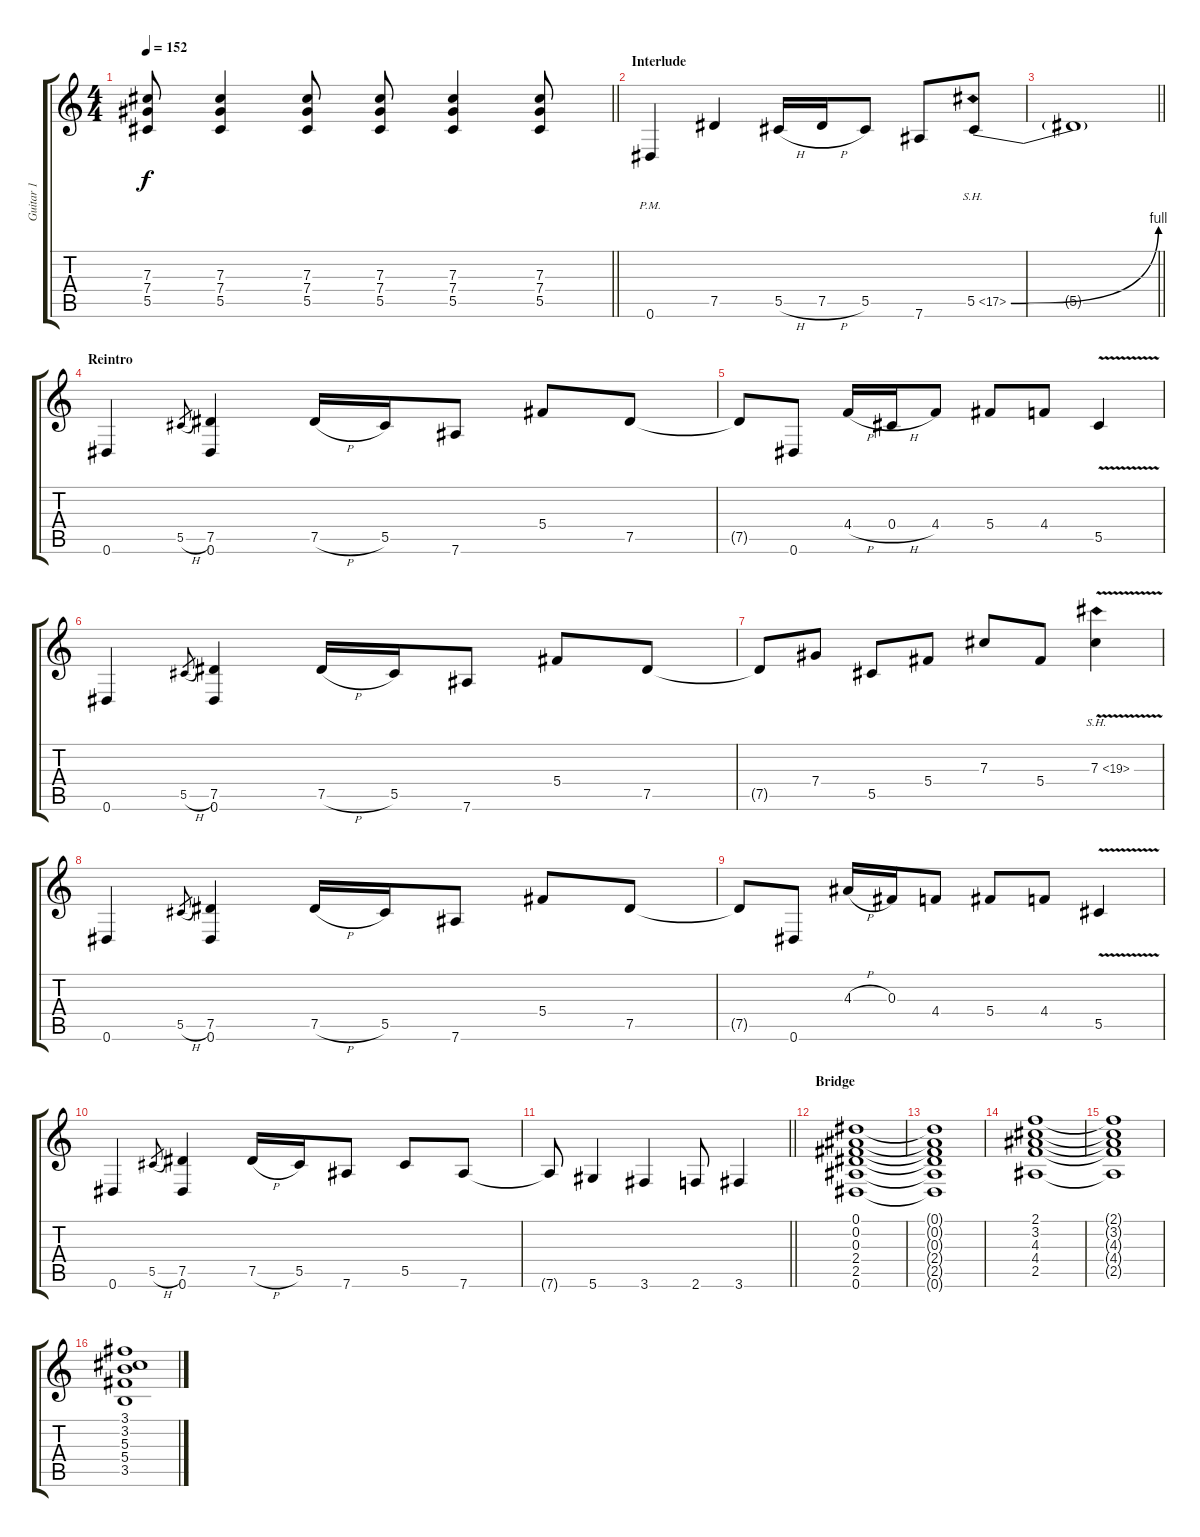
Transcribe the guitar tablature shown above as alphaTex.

\track ("Guitar 1" "Guitar 1") {instrument distortionguitar}
\staff {score tabs}
\tuning (Eb4 Bb3 Gb3 Db3 Ab2 Eb2) {hide}
\ts (4 4)
\tempo 152
\clef g2
\barLineRight lightlight
\ks c
(7.3 7.4 5.5).8{dy f} (7.3 7.4 5.5).4 (7.3 7.4 5.5).8 (7.3 7.4 5.5).8 (7.3 7.4 5.5).4 (7.3 7.4 5.5).8 |
\section ("" "Interlude")
0.6{pm}.4 7.5.4 5.5{h}.16 7.5{h}.16 5.5.8 7.6.8 5.5{be (bend 0 0 60 4) sh 12}.8 |
\barLineRight lightlight
5.5{t}.1 |
\section ("" "Reintro")
0.6.4 5.5{h}.8{gr} (7.5 0.6).4 7.5{h}.16 5.5.16 7.6.8 5.4.8 7.5.8 |
7.5{t}.8 0.6.8 4.4{h}.16 0.4{h}.16 4.4.8 5.4.8 4.4.8 5.5{v}.4 |
0.6.4 5.5{h}.8{gr} (7.5 0.6).4 7.5{h}.16 5.5.16 7.6.8 5.4.8 7.5.8 |
7.5{t}.8 7.4.8 5.5.8 5.4.8 7.3.8 5.4.8 7.3{sh 12 v}.4 |
0.6.4 5.5{h}.8{gr} (7.5 0.6).4 7.5{h}.16 5.5.16 7.6.8 5.4.8 7.5.8 |
7.5{t}.8 0.6.8 4.3{h}.16 0.3.16 4.4.8 5.4.8 4.4.8 5.5{v}.4 |
0.6.4 5.5{h}.8{gr} (7.5 0.6).4 7.5{h}.16 5.5.16 7.6.8 5.5.8 7.6.8 |
\barLineRight lightlight
7.6{t}.8 5.6.4 3.6.4 2.6.8 3.6.4 |
\section ("" "Bridge")
(0.1 0.2 0.3 2.4 2.5 0.6).1{volume 7 instrument electricguitarclean} |
(0.1{t} 0.2{t} 0.3{t} 2.4{t} 2.5{t} 0.6{t}).1 |
(2.1 3.2 4.3 4.4 2.5).1 |
(2.1{t} 3.2{t} 4.3{t} 4.4{t} 2.5{t}).1 |
(3.1 3.2 5.3 5.4 3.5).1
